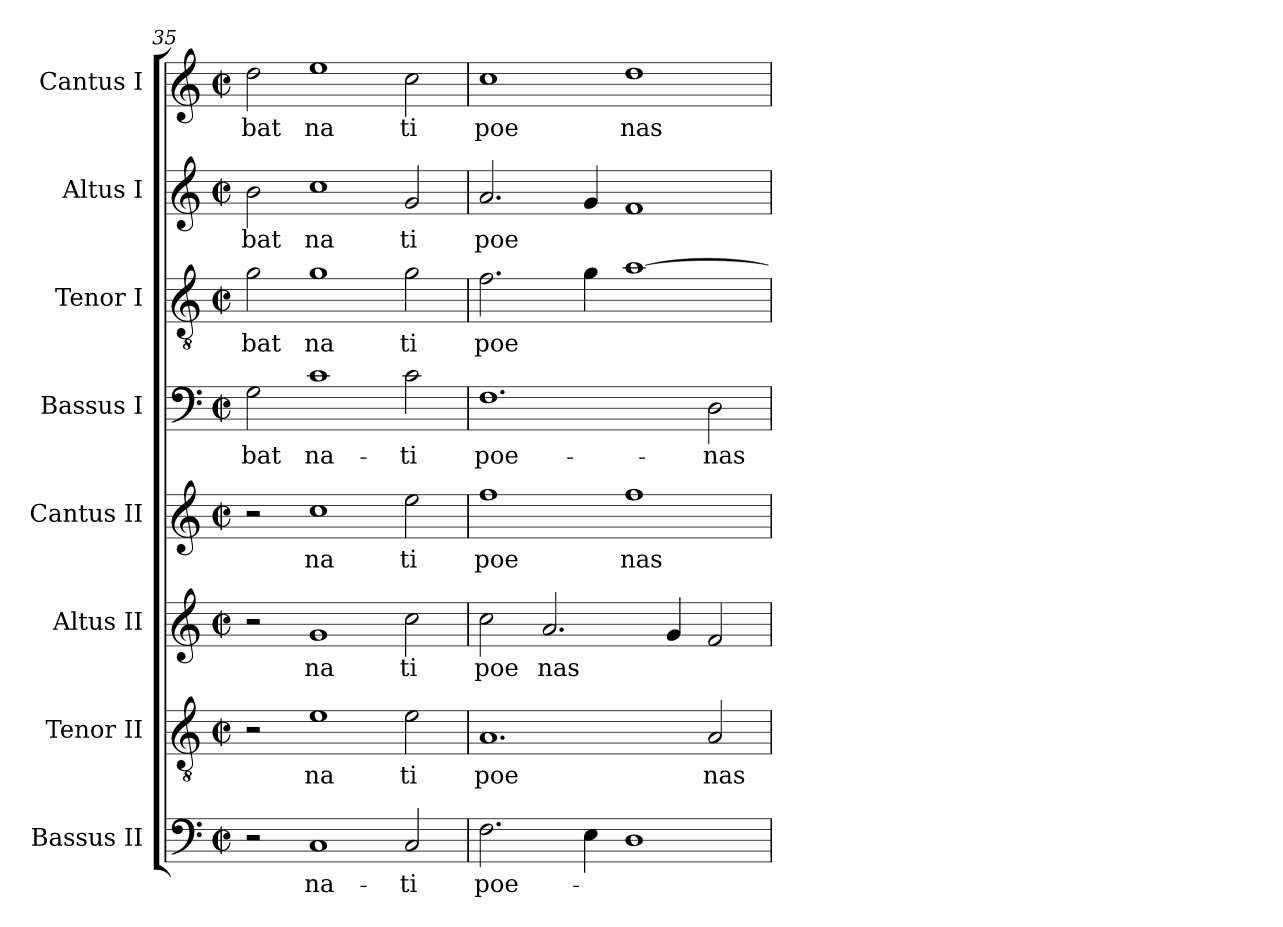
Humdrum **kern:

**kern	**text	**kern	**text	**kern	**text	**kern	**text	**kern	**text	**kern	**text	**kern	**text	**kern	**text
*part8	*part8	*part7	*part7	*part6	*part6	*part5	*part5	*part4	*part4	*part3	*part3	*part2	*part2	*part1	*part1
*staff8	*staff8	*staff7	*staff7	*staff6	*staff6	*staff5	*staff5	*staff4	*staff4	*staff3	*staff3	*staff2	*staff2	*staff1	*staff1
*I"Bassus II	*	*I"Tenor II	*	*I"Altus II	*	*I"Cantus II	*	*I"Bassus I	*	*I"Tenor I	*	*I"Altus I	*	*I"Cantus I	*
*clefF4	*	*clefGv2	*	*clefG2	*	*clefG2	*	*clefF4	*	*clefGv2	*	*clefG2	*	*clefG2	*
*k[]	*	*	*	*	*	*	*	*	*	*	*	*	*	*	*
*C:	*	*	*	*	*	*	*	*	*	*	*	*	*	*	*
*M2/2	*	*M2/2	*	*M2/2	*	*M2/2	*	*M2/2	*	*M2/2	*	*M2/2	*	*M2/2	*
*met(c|)	*	*met(c|)	*	*met(c|)	*	*met(c|)	*	*met(c|)	*	*met(c|)	*	*met(c|)	*	*met(c|)	*
=35	=35	=35	=35	=35	=35	=35	=35	=35	=35	=35	=35	=35	=35	=35	=35
!	!	!	!	!	!	!	!	!	!LO:LY:b:cj	!	!LO:LY:b:cj	!	!LO:LY:b:cj	!	!LO:LY:b:cj
2r	.	2r	.	2r	.	2r	.	2G\	-bat	2g\	bat	2b\	bat	2dd\	bat
!	!LO:LY:b:cj	!	!LO:LY:b:cj	!	!LO:LY:b:cj	!	!LO:LY:b:cj	!	!LO:LY:b:cj	!	!LO:LY:b:cj	!	!LO:LY:b:cj	!	!LO:LY:b:cj
1C	na-	1e	na	1g	na	1cc	na	1c	na-	1g	na	1cc	na	1ee	na
!	!LO:LY:b:cj	!	!LO:LY:b:cj	!	!LO:LY:b:cj	!	!LO:LY:b:cj	!	!LO:LY:b:cj	!	!LO:LY:b:cj	!	!LO:LY:b:cj	!	!LO:LY:b:cj
2C/	-ti	2e\	ti	2cc\	ti	2ee\	ti	2c\	-ti	2g\	ti	2g/	ti	2cc\	ti
=36	=36	=36	=36	=36	=36	=36	=36	=36	=36	=36	=36	=36	=36	=36	=36
!	!LO:LY:b	!	!LO:LY:b:cj	!	!LO:LY:b:cj	!	!LO:LY:b:cj	!	!LO:LY:b:cj	!	!LO:LY:b	!	!LO:LY:b	!	!LO:LY:b:cj
2.F\	poe-	1.A	poe	2cc\	poe	1ff	poe	1.F	poe-	2.f\	poe	2.a/	poe	1cc	poe
!	!	!	!	!	!LO:LY:b	!	!	!	!	!	!	!	!	!	!
.	.	.	.	2.a/	nas	.	.	.	.	.	.	.	.	.	.
4E\	.	.	.	.	.	.	.	.	.	4g\	.	4g/	.	.	.
!	!	!	!	!	!	!	!LO:LY:b:cj	!	!	!	!	!	!	!	!LO:LY:b:cj
1D	.	.	.	.	.	1ff	nas	.	.	[>1a	.	1f	.	1dd	nas
.	.	.	.	4g/	.	.	.	.	.	.	.	.	.	.	.
!	!	!	!LO:LY:b:cj	!	!	!	!	!	!LO:LY:b:cj	!	!	!	!	!	!
.	.	2A/	nas	2f/	.	.	.	2D\	-nas	.	.	.	.	.	.
=	=	=	=	=	=	=	=	=	=	=	=	=	=	=	=
*-	*-	*-	*-	*-	*-	*-	*-	*-	*-	*-	*-	*-	*-	*-	*-
